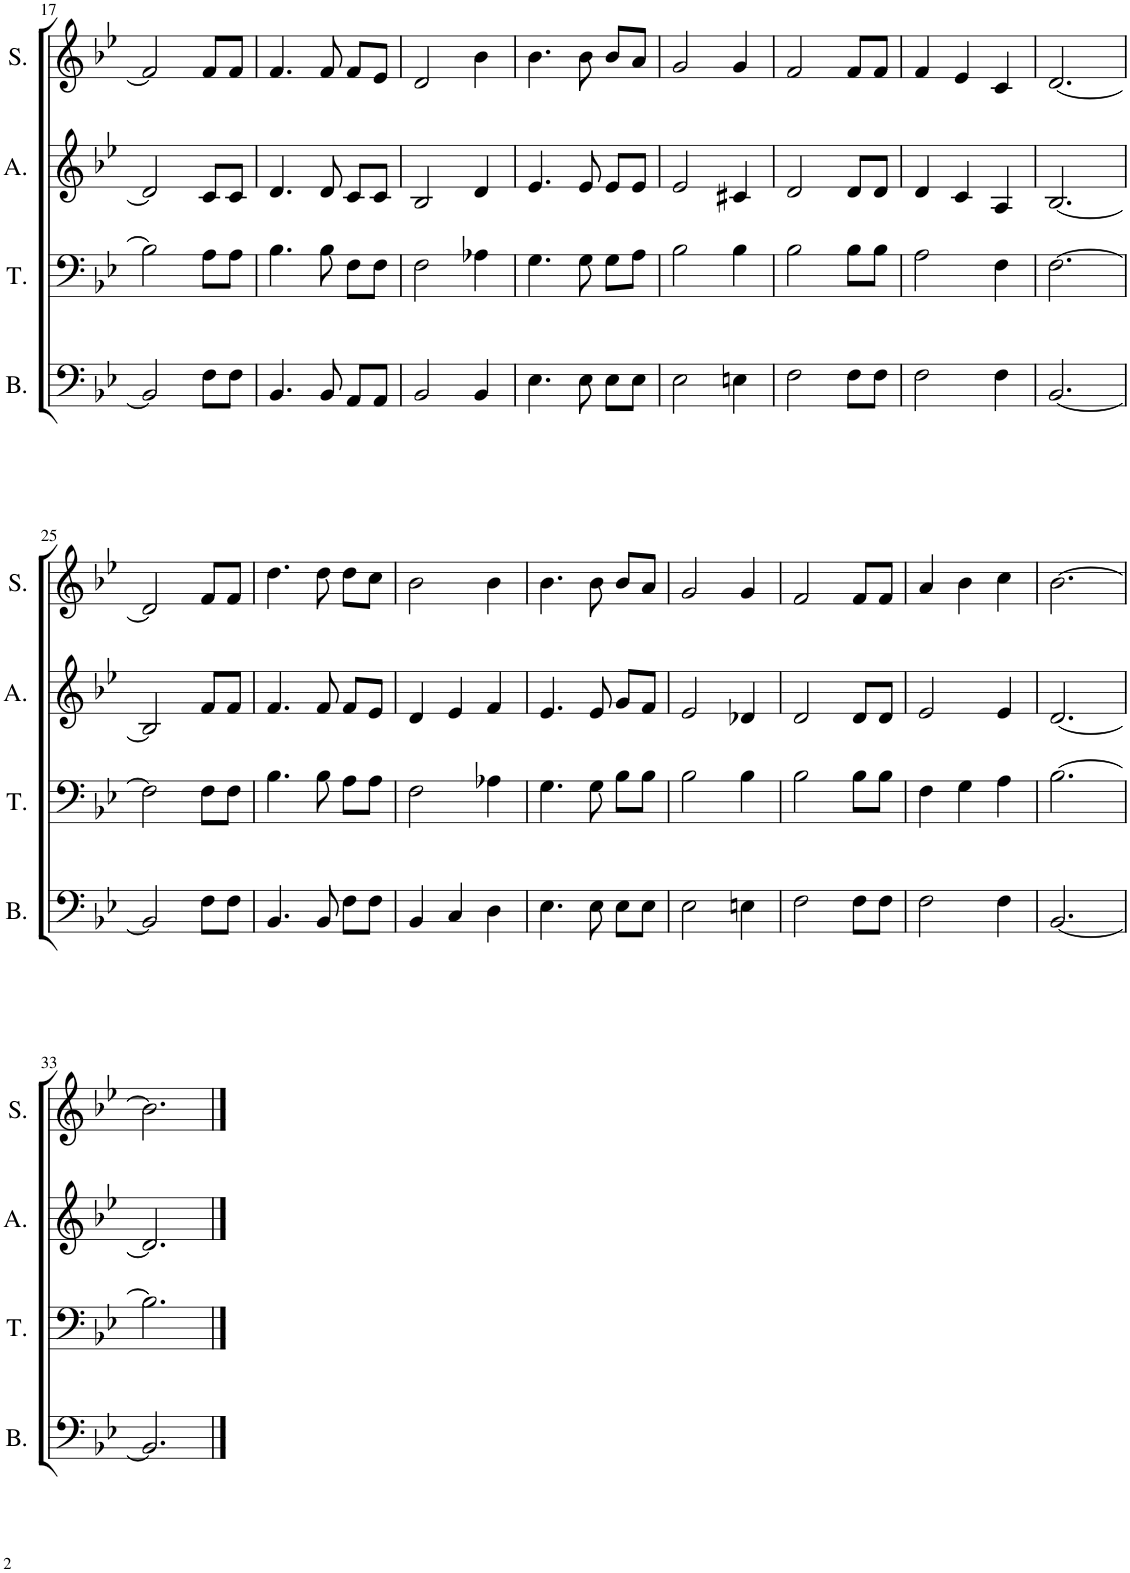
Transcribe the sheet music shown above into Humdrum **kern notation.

**kern	**kern	**kern	**kern
*part4	*part3	*part2	*part1
*staff4	*staff3	*staff2	*staff1
*I"Bass	*I"Tenor	*I"Alto	*I"Soprano
*I'B.	*I'T.	*I'A.	*I'S.
!!LO:PB:g=z
*clefF4	*clefF4	*clefG2	*clefG2
*k[b-e-]	*k[b-e-]	*k[b-e-]	*k[b-e-]
*M3/4	*M3/4	*M3/4	*M3/4
=17	=17	=17	=17
2BB-/]	2B-\]	2d/]	2f/]
8F\L	8A\L	8c/L	8f/L
8F\J	8A\J	8c/J	8f/J
=18	=18	=18	=18
4.BB-/	4.B-\	4.d/	4.f/
8BB-/	8B-\	8d/	8f/
8AA/L	8F\L	8c/L	8f/L
8AA/J	8F\J	8c/J	8e-/J
=19	=19	=19	=19
2BB-/	2F\	2B-/	2d/
4BB-/	4A-X\	4d/	4b-\
=20	=20	=20	=20
4.E-\	4.G\	4.e-/	4.b-\
8E-\	8G\	8e-/	8b-\
8E-\L	8G\L	8e-/L	8b-/L
8E-\J	8A\J	8e-/J	8a/J
=21	=21	=21	=21
2E-\	2B-\	2e-/	2g/
4En\	4B-\	4c#X/	4g/
=22	=22	=22	=22
2F\	2B-\	2d/	2f/
8F\L	8B-\L	8d/L	8f/L
8F\J	8B-\J	8d/J	8f/J
=23	=23	=23	=23
2F\	2A\	4d/	4f/
.	.	4c/	4e-/
4F\	4F\	4A/	4c/
=24	=24	=24	=24
[2.BB-/	[2.F\	[2.B-/	[2.d/
!!LO:LB:g=z
=25	=25	=25	=25
2BB-/]	2F\]	2B-/]	2d/]
8F\L	8F\L	8f/L	8f/L
8F\J	8F\J	8f/J	8f/J
=26	=26	=26	=26
4.BB-/	4.B-\	4.f/	4.dd\
8BB-/	8B-\	8f/	8dd\
8F\L	8A\L	8f/L	8dd\L
8F\J	8A\J	8e-/J	8cc\J
=27	=27	=27	=27
4BB-/	2F\	4d/	2b-\
4C/	.	4e-/	.
4D\	4A-X\	4f/	4b-\
=28	=28	=28	=28
4.E-\	4.G\	4.e-/	4.b-\
8E-\	8G\	8e-/	8b-\
8E-\L	8B-\L	8g/L	8b-/L
8E-\J	8B-\J	8f/J	8a/J
=29	=29	=29	=29
2E-\	2B-\	2e-/	2g/
4En\	4B-\	4d-X/	4g/
=30	=30	=30	=30
2F\	2B-\	2d/	2f/
8F\L	8B-\L	8d/L	8f/L
8F\J	8B-\J	8d/J	8f/J
=31	=31	=31	=31
2F\	4F\	2e-/	4a/
.	4G\	.	4b-\
4F\	4A\	4e-/	4cc\
=32	=32	=32	=32
[2.BB-/	[2.B-\	[2.d/	[2.b-\
!!LO:LB:g=z
=33	=33	=33	=33
2.BB-/]	2.B-\]	2.d/]	2.b-\]
==	==	==	==
*-	*-	*-	*-
